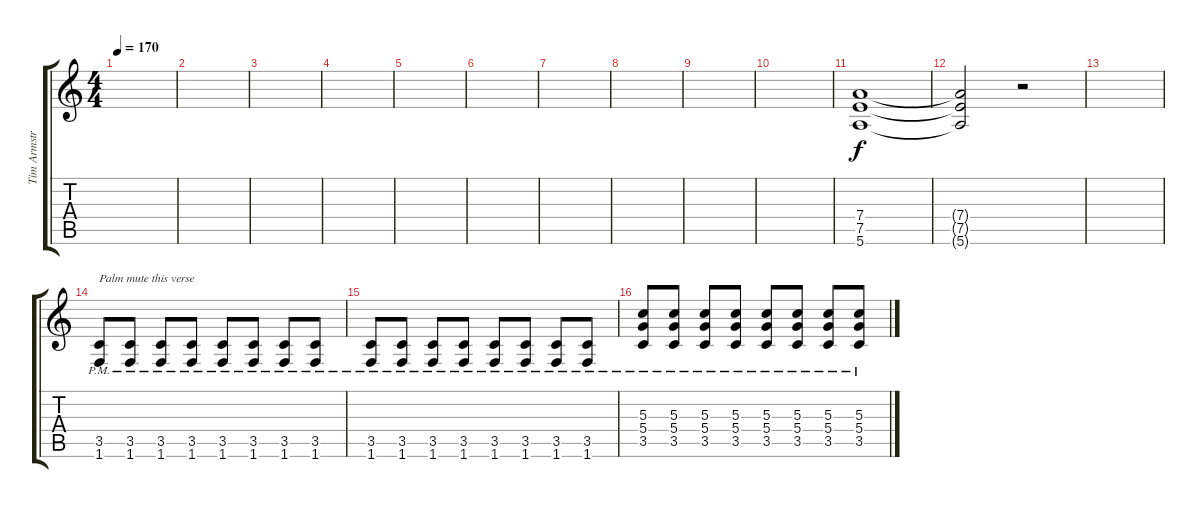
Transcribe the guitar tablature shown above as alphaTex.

\track ("Tim Armstrong" "Tim Armstr") {instrument distortionguitar}
\staff {score tabs}
\tuning (E4 B3 G3 D3 A2 E2) {hide}
\ts (4 4)
\tempo 170
\clef g2
\ks c
|
|
|
|
|
|
|
|
|
|
(7.4 7.5 5.6).1 |
(7.4{t} 7.5{t} 5.6{t}).2 r.2 |
|
(3.5{pm} 1.6{pm}).8{txt "Palm mute this verse" volume 9 instrument distortionguitar} (3.5{pm} 1.6{pm}).8 (3.5{pm} 1.6{pm}).8 (3.5{pm} 1.6{pm}).8 (3.5{pm} 1.6{pm}).8 (3.5{pm} 1.6{pm}).8 (3.5{pm} 1.6{pm}).8 (3.5{pm} 1.6{pm}).8 |
(3.5{pm} 1.6{pm}).8{volume 9 instrument distortionguitar} (3.5{pm} 1.6{pm}).8 (3.5{pm} 1.6{pm}).8 (3.5{pm} 1.6{pm}).8 (3.5{pm} 1.6{pm}).8 (3.5{pm} 1.6{pm}).8 (3.5{pm} 1.6{pm}).8 (3.5{pm} 1.6{pm}).8 |
(5.3{pm} 5.4{pm} 3.5{pm}).8 (5.3{pm} 5.4{pm} 3.5{pm}).8 (5.3{pm} 5.4{pm} 3.5{pm}).8 (5.3{pm} 5.4{pm} 3.5{pm}).8 (5.3{pm} 5.4{pm} 3.5{pm}).8 (5.3{pm} 5.4{pm} 3.5{pm}).8 (5.3{pm} 5.4{pm} 3.5{pm}).8 (5.3{pm} 5.4{pm} 3.5{pm}).8
